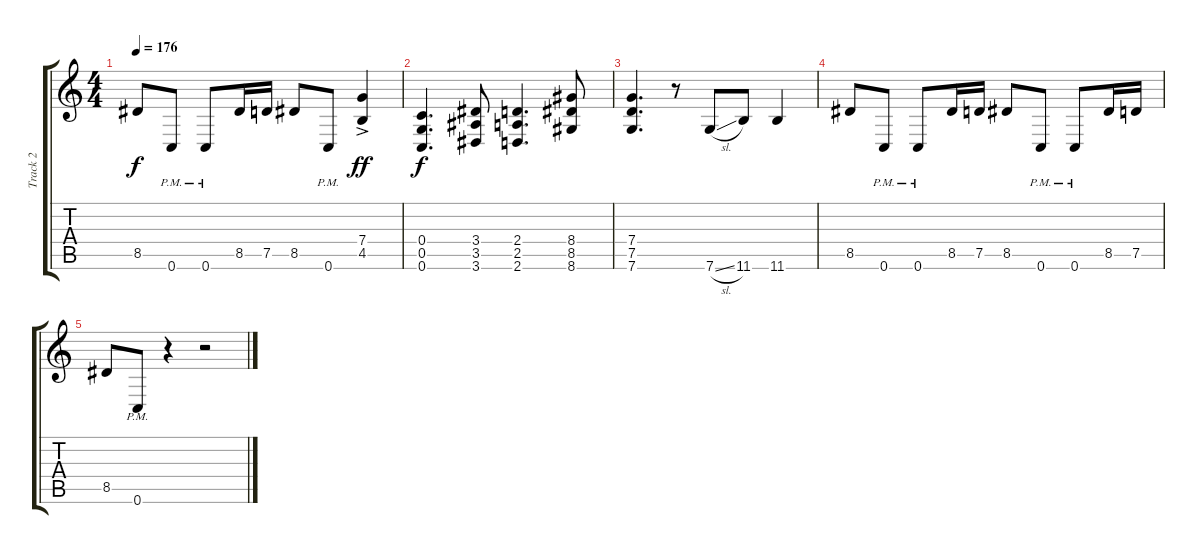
\track ("Track 2" "Track 2") {instrument distortionguitar}
\staff {score tabs}
\tuning (D4 A3 F3 C3 G2 C2) {hide}
\ts (4 4)
\tempo 176
\clef g2
\ks c
8.5.8{dy f} 0.6{pm}.8 0.6{pm}.8 8.5.16 7.5.16 8.5.8 0.6{pm}.8 (7.4{ac} 4.5{ac}).4{dy ff} |
(0.4 0.5 0.6).4{d dy f} (3.4 3.5 3.6).8 (2.4 2.5 2.6).4{d} (8.4 8.5 8.6).8 |
(7.4 7.5 7.6).4{d} r.8 7.6{sl}.8 11.6.8 11.6.4 |
8.5.8 0.6{pm}.8 0.6{pm}.8 8.5.16 7.5.16 8.5.8 0.6{pm}.8 0.6{pm}.8 8.5.16 7.5.16 |
8.5.8 0.6{pm}.8 r.4 r.2
